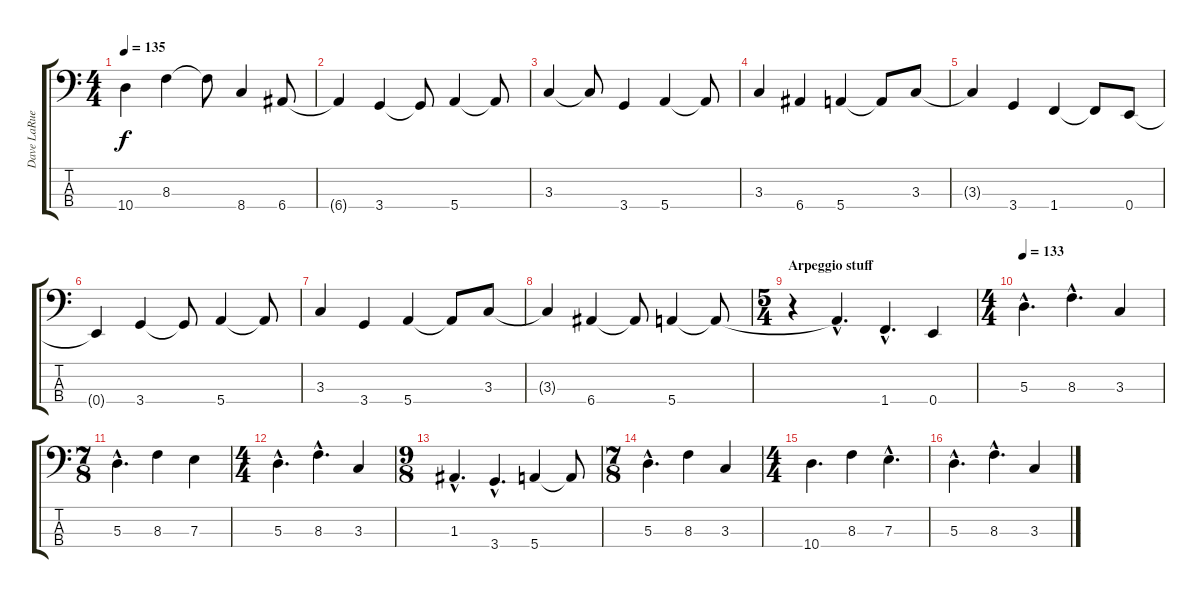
\track ("Dave LaRue" "Dave LaRue") {instrument electricbassfinger}
\staff {score tabs}
\tuning (G2 D2 A1 E1) {hide}
\ts (4 4)
\tempo 135
\clef f4
\ks c
10.4{t}.4{dy f} 8.3.4 8.3{t}.8 8.4.4 6.4.8 |
6.4{t}.4 3.4.4 3.4{t}.8 5.4.4 5.4{t}.8 |
3.3.4 3.3{t}.8 3.4.4 5.4.4 5.4{t}.8 |
3.3.4 6.4.4 5.4.4 5.4{t}.8 3.3.8 |
3.3{t}.4 3.4.4 1.4.4 1.4{t}.8 0.4.8 |
0.4{t}.4 3.4.4 3.4{t}.8 5.4.4 5.4{t}.8 |
3.3.4 3.4.4 5.4.4 5.4{t}.8 3.3.8 |
3.3{t}.4 6.4.4 6.4{t}.8 5.4.4 5.4{t}.8 |
\ts (5 4)
\section ("" "Arpeggio stuff")
r.4 5.4{hac t}.4{d} 1.4{hac}.4{d} 0.4.4 |
\ts (4 4)
\tempo 133
5.3{hac}.4{d} 8.3{hac}.4{d} 3.3.4 |
\ts (7 8)
5.3{hac}.4{d} 8.3.4 7.3.4 |
\ts (4 4)
5.3{hac}.4{d} 8.3{hac}.4{d} 3.3.4 |
\ts (9 8)
1.3{hac}.4{d} 3.4{hac}.4{d} 5.4.4 5.4{t}.8 |
\ts (7 8)
5.3{hac}.4{d} 8.3.4 3.3.4 |
\ts (4 4)
10.4.4{d} 8.3.4 7.3{hac}.4{d} |
5.3{hac}.4{d} 8.3{hac}.4{d} 3.3.4
